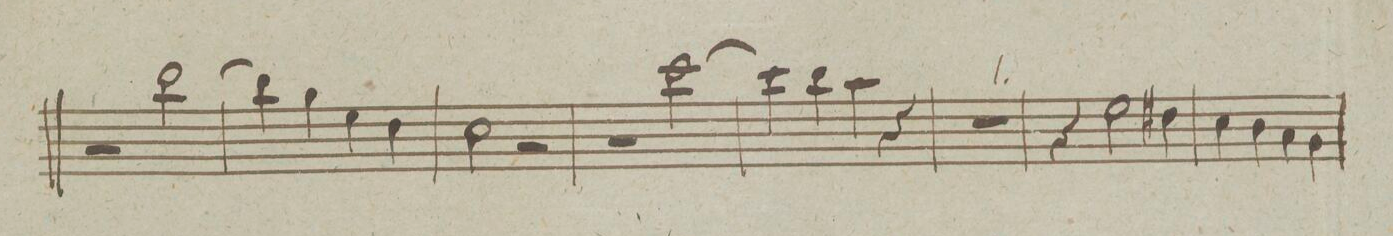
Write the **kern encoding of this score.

**kern	**dynam
*I"Fagotto Primo.	*
*clefF4	*
*k[fngncn]	*
*met(c|)	*
*M2/2	*
2r	.
[2d\	.
=49	=49
4d\]	.
4B\	.
4G\	.
4F\	.
=50	=50
2E\	.
2r	.
=51	=51
2r	.
[2e\	.
=52	=52
4e\]	.
4d\	.
4c\	.
4r	.
=53	=53
1r	.
=54	=54
4r	.
2G\	.
4F#X\	.
=55	=55
4E\	.
4D\	.
4C\	.
4BB\	.
=56	=56
*-	*-
